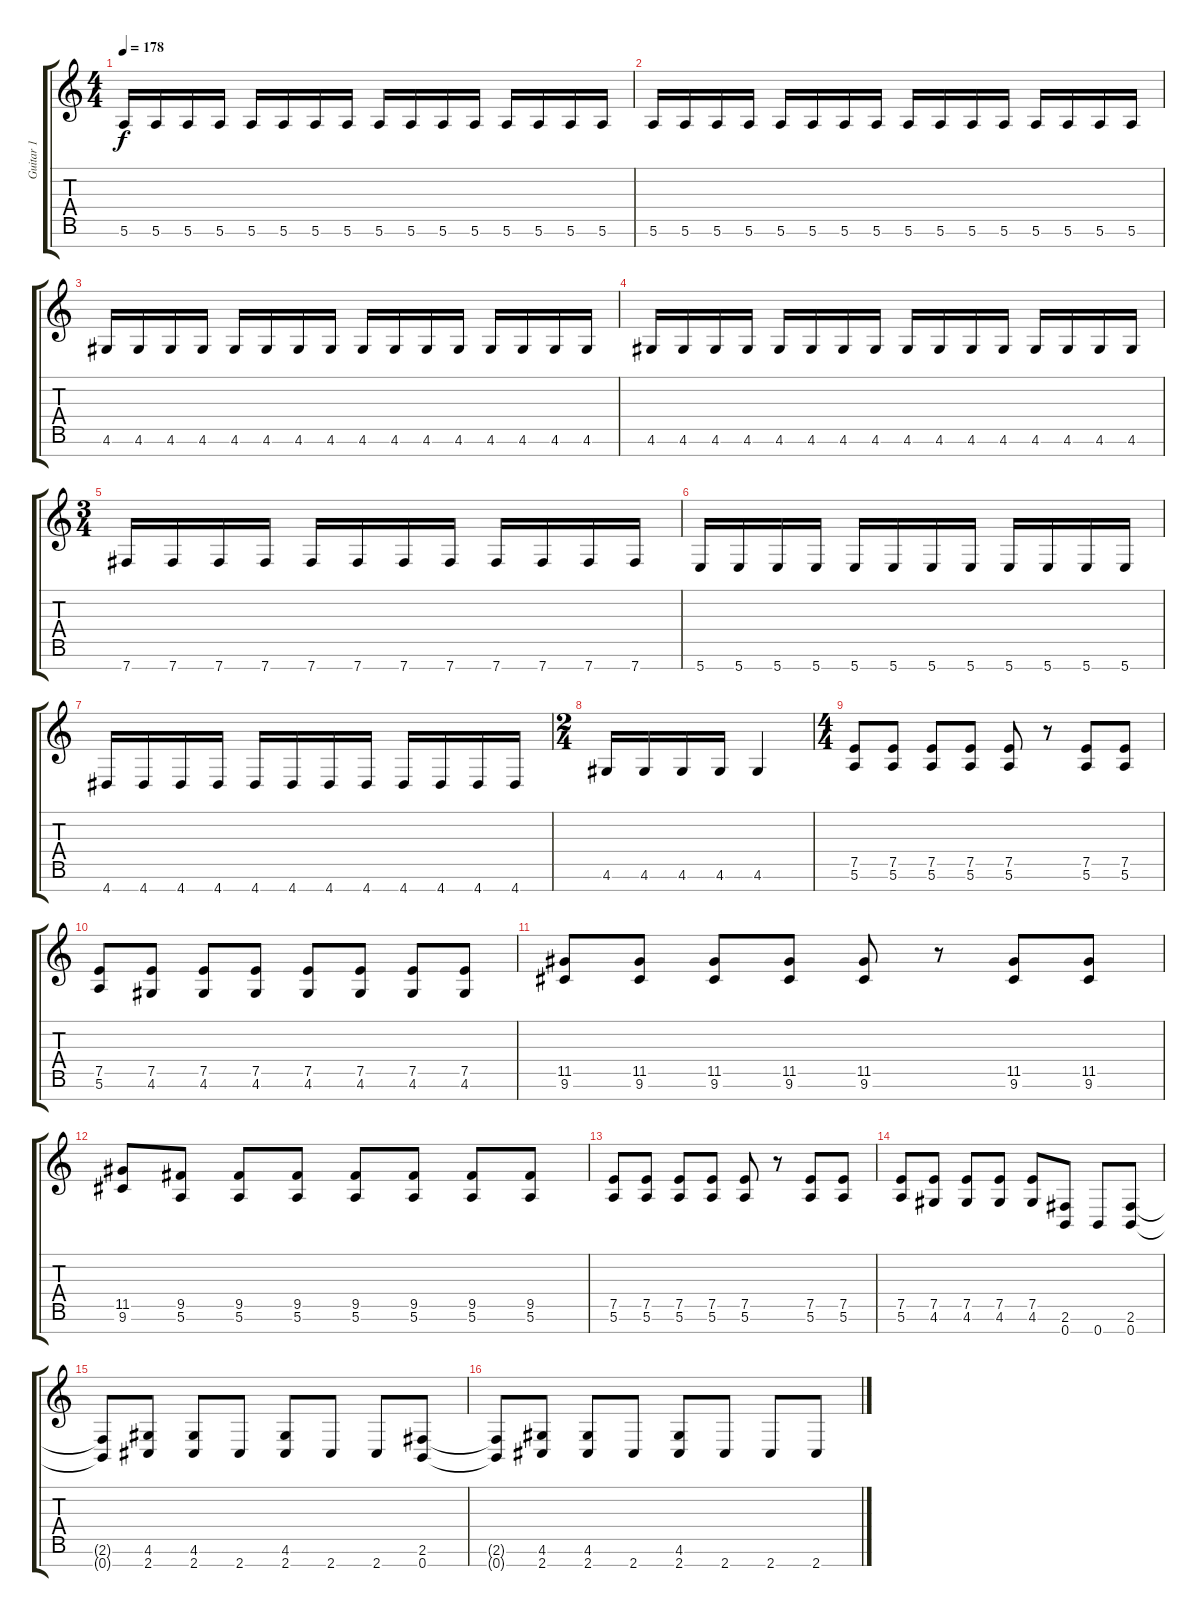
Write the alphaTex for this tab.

\track ("Guitar 1" "Guitar 1") {instrument distortionguitar}
\staff {score tabs}
\tuning (E4 B3 G3 D3 A2 E2 B1) {hide}
\ts (4 4)
\tempo 178
\clef g2
\ks c
5.6.16{dy f} 5.6.16 5.6.16 5.6.16 5.6.16 5.6.16 5.6.16 5.6.16 5.6.16 5.6.16 5.6.16 5.6.16 5.6.16 5.6.16 5.6.16 5.6.16 |
5.6.16 5.6.16 5.6.16 5.6.16 5.6.16 5.6.16 5.6.16 5.6.16 5.6.16 5.6.16 5.6.16 5.6.16 5.6.16 5.6.16 5.6.16 5.6.16 |
4.6.16 4.6.16 4.6.16 4.6.16 4.6.16 4.6.16 4.6.16 4.6.16 4.6.16 4.6.16 4.6.16 4.6.16 4.6.16 4.6.16 4.6.16 4.6.16 |
4.6.16 4.6.16 4.6.16 4.6.16 4.6.16 4.6.16 4.6.16 4.6.16 4.6.16 4.6.16 4.6.16 4.6.16 4.6.16 4.6.16 4.6.16 4.6.16 |
\ts (3 4)
7.7.16 7.7.16 7.7.16 7.7.16 7.7.16 7.7.16 7.7.16 7.7.16 7.7.16 7.7.16 7.7.16 7.7.16 |
5.7.16 5.7.16 5.7.16 5.7.16 5.7.16 5.7.16 5.7.16 5.7.16 5.7.16 5.7.16 5.7.16 5.7.16 |
4.7.16 4.7.16 4.7.16 4.7.16 4.7.16 4.7.16 4.7.16 4.7.16 4.7.16 4.7.16 4.7.16 4.7.16 |
\ts (2 4)
4.6.16 4.6.16 4.6.16 4.6.16 4.6.4 |
\ts (4 4)
(7.5 5.6).8 (7.5 5.6).8 (7.5 5.6).8 (7.5 5.6).8 (7.5 5.6).8 r.8 (7.5 5.6).8 (7.5 5.6).8 |
(7.5 5.6).8 (7.5 4.6).8 (7.5 4.6).8 (7.5 4.6).8 (7.5 4.6).8 (7.5 4.6).8 (7.5 4.6).8 (7.5 4.6).8 |
(11.5 9.6).8 (11.5 9.6).8 (11.5 9.6).8 (11.5 9.6).8 (11.5 9.6).8 r.8 (11.5 9.6).8 (11.5 9.6).8 |
(11.5 9.6).8 (9.5 5.6).8 (9.5 5.6).8 (9.5 5.6).8 (9.5 5.6).8 (9.5 5.6).8 (9.5 5.6).8 (9.5 5.6).8 |
(7.5 5.6).8 (7.5 5.6).8 (7.5 5.6).8 (7.5 5.6).8 (7.5 5.6).8 r.8 (7.5 5.6).8 (7.5 5.6).8 |
(7.5 5.6).8 (7.5 4.6).8 (7.5 4.6).8 (7.5 4.6).8 (7.5 4.6).8 (2.6 0.7).8 0.7.8 (2.6 0.7).8 |
(2.6{t} 0.7{t}).8 (4.6 2.7).8 (4.6 2.7).8 2.7.8 (4.6 2.7).8 2.7.8 2.7.8 (2.6 0.7).8 |
(2.6{t} 0.7{t}).8 (4.6 2.7).8 (4.6 2.7).8 2.7.8 (4.6 2.7).8 2.7.8 2.7.8 2.7.8
